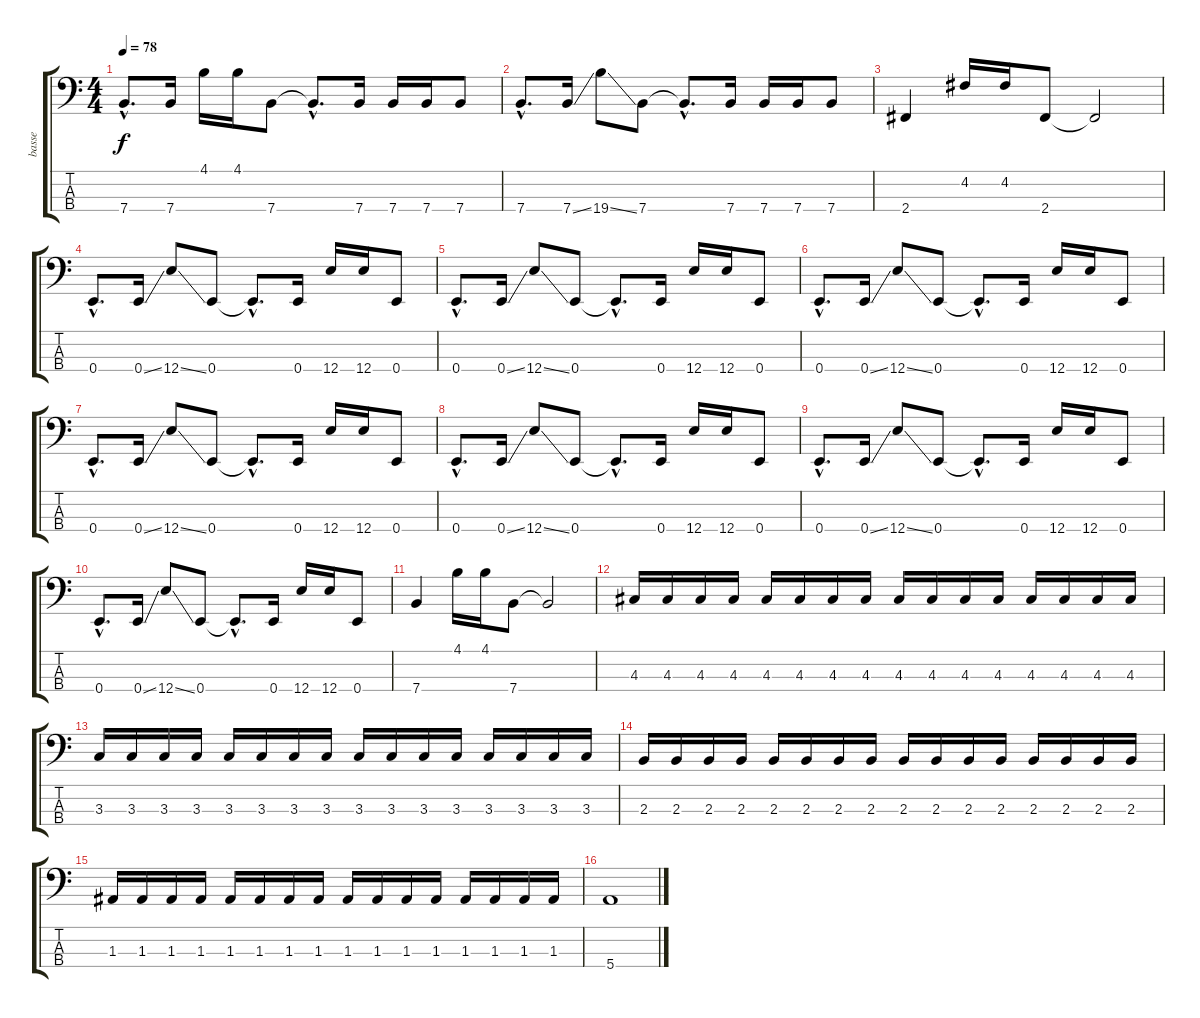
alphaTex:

\track ("basse" "basse") {instrument electricbassfinger}
\staff {score tabs}
\tuning (G2 D2 A1 E1) {hide}
\ts (4 4)
\tempo 78
\clef f4
\ks c
7.4{hac}.8{d dy f} 7.4.16 4.1.16 4.1.16 7.4.8 7.4{hac t}.8{d} 7.4.16 7.4.16 7.4.16 7.4.8 |
7.4{hac}.8{d} 7.4{ss}.16 19.4{ss}.8 7.4.8 7.4{hac t}.8{d} 7.4.16 7.4.16 7.4.16 7.4.8 |
2.4.4 4.2.16 4.2.16 2.4.8 2.4{t}.2 |
0.4{hac}.8{d} 0.4{ss}.16 12.4{ss}.8 0.4.8 0.4{hac t}.8{d} 0.4.16 12.4.16 12.4.16 0.4.8 |
0.4{hac}.8{d} 0.4{ss}.16 12.4{ss}.8 0.4.8 0.4{hac t}.8{d} 0.4.16 12.4.16 12.4.16 0.4.8 |
0.4{hac}.8{d} 0.4{ss}.16 12.4{ss}.8 0.4.8 0.4{hac t}.8{d} 0.4.16 12.4.16 12.4.16 0.4.8 |
0.4{hac}.8{d} 0.4{ss}.16 12.4{ss}.8 0.4.8 0.4{hac t}.8{d} 0.4.16 12.4.16 12.4.16 0.4.8 |
0.4{hac}.8{d} 0.4{ss}.16 12.4{ss}.8 0.4.8 0.4{hac t}.8{d} 0.4.16 12.4.16 12.4.16 0.4.8 |
0.4{hac}.8{d} 0.4{ss}.16 12.4{ss}.8 0.4.8 0.4{hac t}.8{d} 0.4.16 12.4.16 12.4.16 0.4.8 |
0.4{hac}.8{d} 0.4{ss}.16 12.4{ss}.8 0.4.8 0.4{hac t}.8{d} 0.4.16 12.4.16 12.4.16 0.4.8 |
7.4.4 4.1.16 4.1.16 7.4.8 7.4{t}.2 |
4.3.16 4.3.16 4.3.16 4.3.16 4.3.16 4.3.16 4.3.16 4.3.16 4.3.16 4.3.16 4.3.16 4.3.16 4.3.16 4.3.16 4.3.16 4.3.16 |
3.3.16 3.3.16 3.3.16 3.3.16 3.3.16 3.3.16 3.3.16 3.3.16 3.3.16 3.3.16 3.3.16 3.3.16 3.3.16 3.3.16 3.3.16 3.3.16 |
2.3.16 2.3.16 2.3.16 2.3.16 2.3.16 2.3.16 2.3.16 2.3.16 2.3.16 2.3.16 2.3.16 2.3.16 2.3.16 2.3.16 2.3.16 2.3.16 |
1.3.16 1.3.16 1.3.16 1.3.16 1.3.16 1.3.16 1.3.16 1.3.16 1.3.16 1.3.16 1.3.16 1.3.16 1.3.16 1.3.16 1.3.16 1.3.16 |
5.4.1
